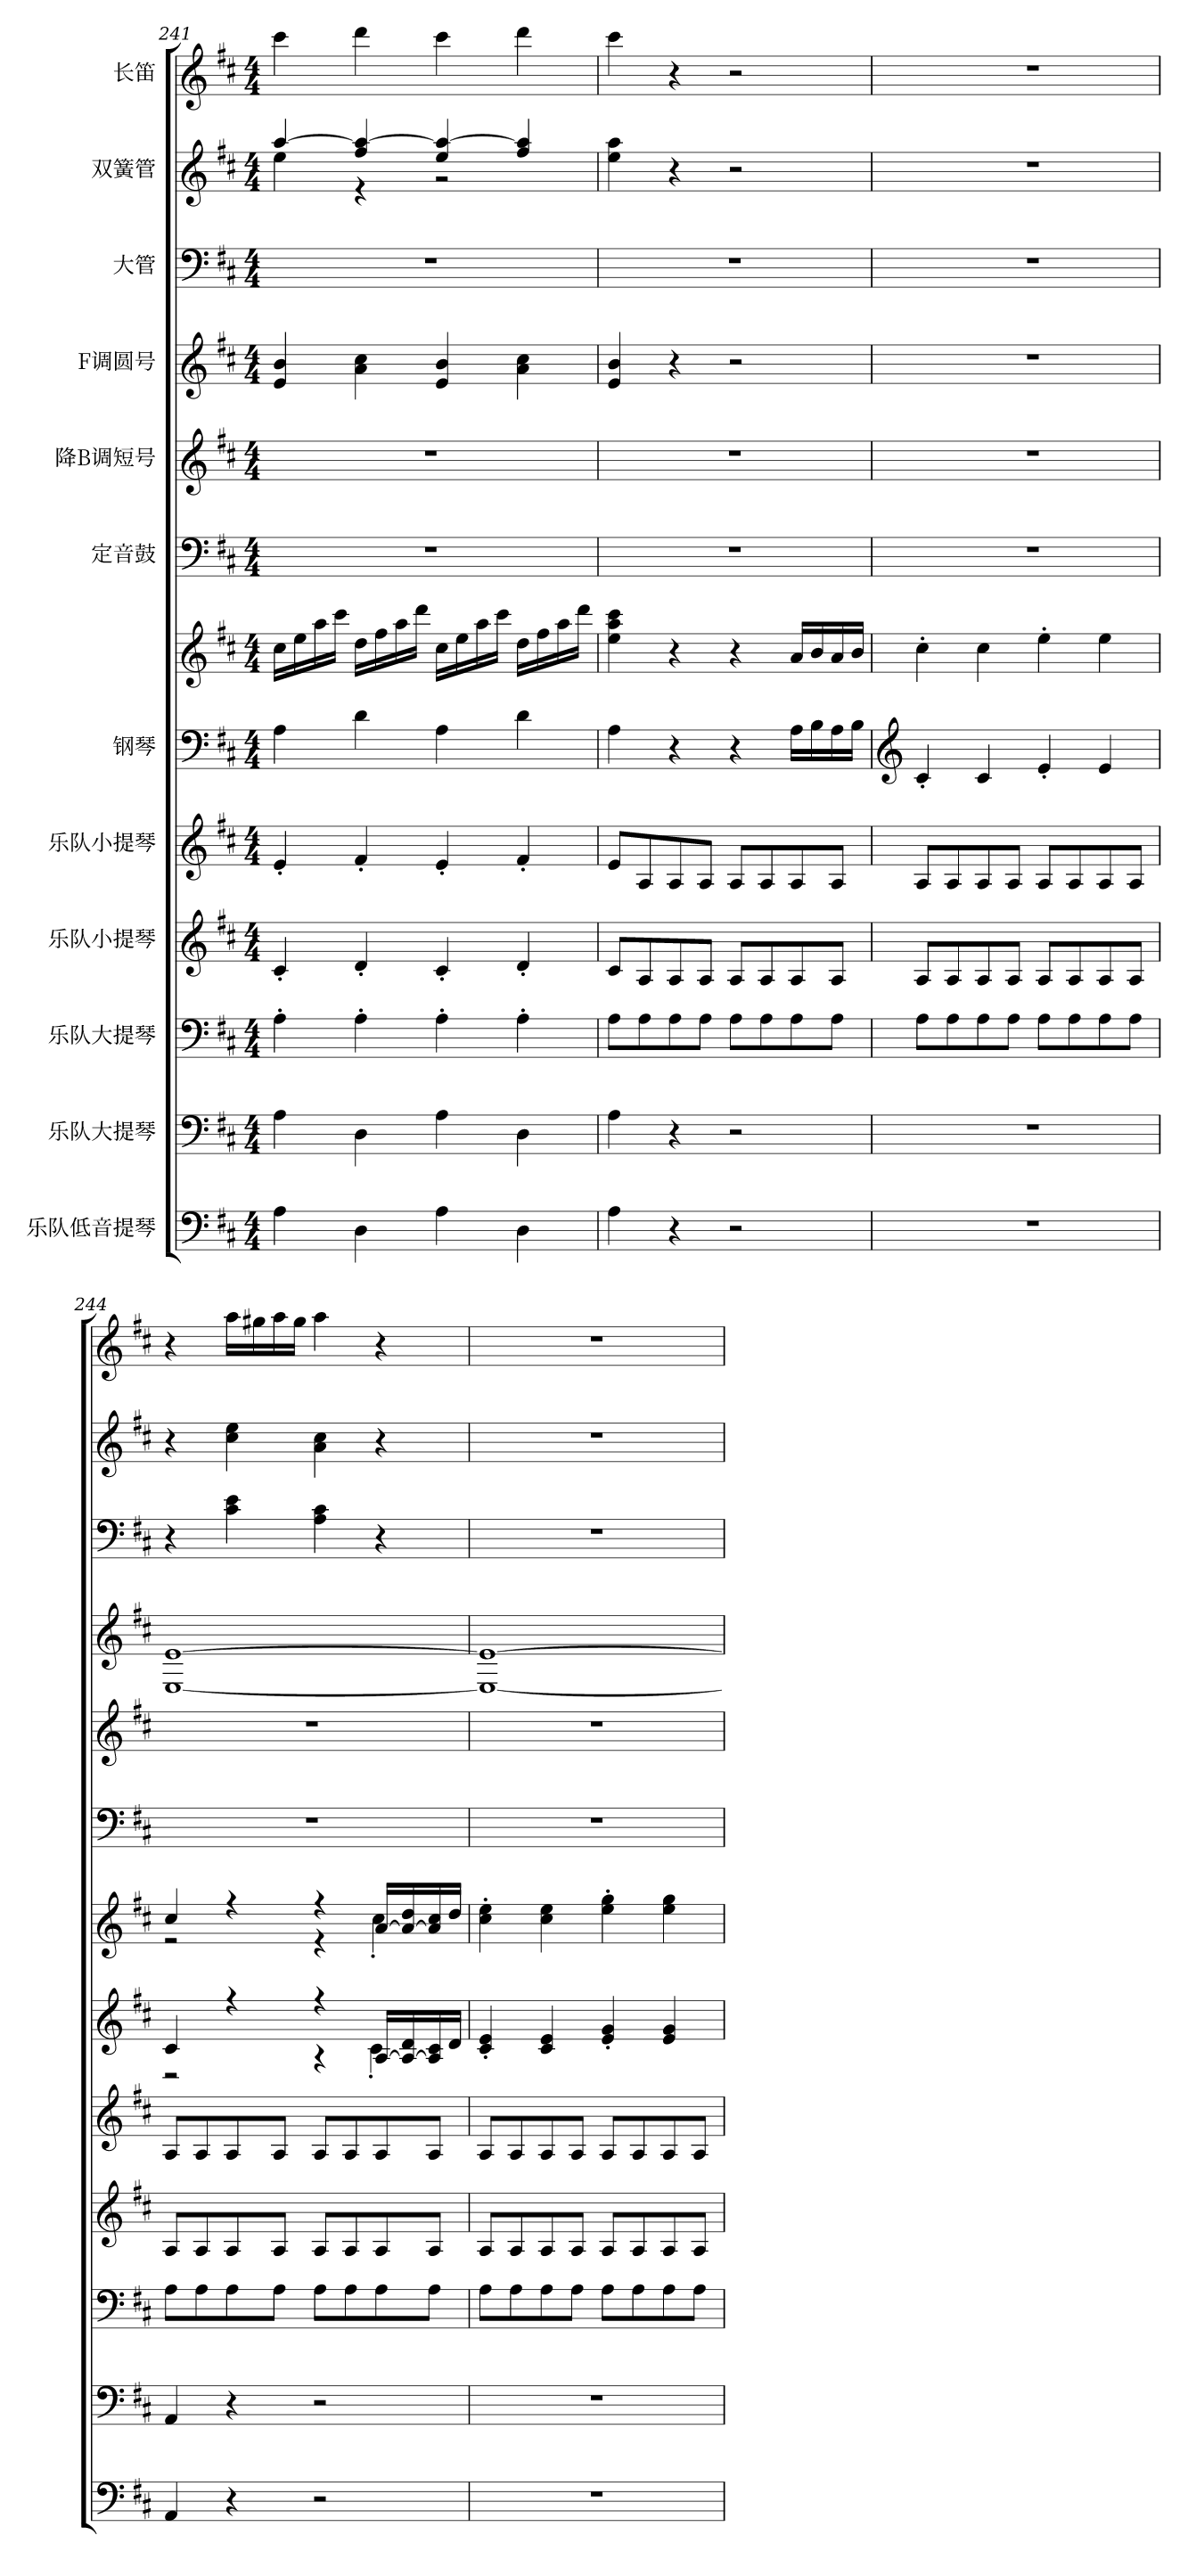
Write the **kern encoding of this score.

**kern	**kern	**kern	**kern	**kern	**kern	**kern	**kern	**kern	**kern	**kern	**kern	**kern
*part12	*part11	*part10	*part9	*part8	*part7	*part7	*part6	*part5	*part4	*part3	*part2	*part1
*staff13	*staff12	*staff11	*staff10	*staff9	*staff8	*staff7	*staff6	*staff5	*staff4	*staff3	*staff2	*staff1
*I"乐队低音提琴	*I"乐队大提琴	*I"乐队大提琴	*I"乐队小提琴	*I"乐队小提琴	*I"钢琴	*	*I"定音鼓	*I"降B调短号	*I"F调圆号	*I"大管	*I"双簧管	*I"长笛
!!LO:PB:g=z
*clefF4	*clefF4	*clefF4	*clefG2	*clefG2	*clefF4	*clefG2	*clefF4	*clefG2	*clefG2	*clefF4	*clefG2	*clefG2
*ITrd7c12	*	*	*	*	*	*	*	*ITrd1c2	*ITrd4c7	*	*	*
*k[f#c#]	*k[f#c#]	*k[f#c#]	*k[f#c#]	*k[f#c#]	*k[f#c#]	*k[f#c#]	*k[f#c#]	*k[]	*k[f#]	*k[f#c#]	*k[f#c#]	*k[f#c#]
*M4/4	*M4/4	*M4/4	*M4/4	*M4/4	*M4/4	*M4/4	*M4/4	*M4/4	*M4/4	*M4/4	*M4/4	*M4/4
=241	=241	=241	=241	=241	=241	=241	=241	=241	=241	=241	=241	=241
*	*	*	*	*	*	*	*	*	*	*	*^	*
4AA\	4A\	4A'\	4c#'/	4e'/	4A\	16cc#\LL	1r	1r	4A/ 4e/	1r	[4aa/	4ee\	4ccc#\
.	.	.	.	.	.	16ee\	.	.	.	.	.	.	.
.	.	.	.	.	.	16aa\	.	.	.	.	.	.	.
.	.	.	.	.	.	16ccc#\JJ	.	.	.	.	.	.	.
4DD\	4D\	4A'\	4d'/	4f#'/	4d\	16dd\LL	.	.	4d\ 4f#\	.	4ff#/ 4aa/_	4r	4ddd\
.	.	.	.	.	.	16ff#\	.	.	.	.	.	.	.
.	.	.	.	.	.	16aa\	.	.	.	.	.	.	.
.	.	.	.	.	.	16ddd\JJ	.	.	.	.	.	.	.
4AA\	4A\	4A'\	4c#'/	4e'/	4A\	16cc#\LL	.	.	4A/ 4e/	.	4ee/ 4aa/_	2r	4ccc#\
.	.	.	.	.	.	16ee\	.	.	.	.	.	.	.
.	.	.	.	.	.	16aa\	.	.	.	.	.	.	.
.	.	.	.	.	.	16ccc#\JJ	.	.	.	.	.	.	.
4DD\	4D\	4A'\	4d'/	4f#'/	4d\	16dd\LL	.	.	4d\ 4f#\	.	4ff#/ 4aa/]	.	4ddd\
.	.	.	.	.	.	16ff#\	.	.	.	.	.	.	.
.	.	.	.	.	.	16aa\	.	.	.	.	.	.	.
.	.	.	.	.	.	16ddd\JJ	.	.	.	.	.	.	.
*	*	*	*	*	*	*	*	*	*	*	*v	*v	*
=242	=242	=242	=242	=242	=242	=242	=242	=242	=242	=242	=242	=242
4AA\	4A\	8A\L	8c#/L	8e/L	4A\	4ee\ 4aa\ 4ccc#\	1r	1r	4A/ 4e/	1r	4ee\ 4aa\	4ccc#\
.	.	8A\	8A/	8A/	.	.	.	.	.	.	.	.
4r	4r	8A\	8A/	8A/	4r	4r	.	.	4r	.	4r	4r
.	.	8A\J	8A/J	8A/J	.	.	.	.	.	.	.	.
2r	2r	8A\L	8A/L	8A/L	4r	4r	.	.	2r	.	2r	2r
.	.	8A\	8A/	8A/	.	.	.	.	.	.	.	.
.	.	8A\	8A/	8A/	16A\LL	16a/LL	.	.	.	.	.	.
.	.	.	.	.	16B\	16b/	.	.	.	.	.	.
.	.	8A\J	8A/J	8A/J	16A\	16a/	.	.	.	.	.	.
.	.	.	.	.	16B\JJ	16b/JJ	.	.	.	.	.	.
!!LO:PB:g=z
=243	=243	=243	=243	=243	=243	=243	=243	=243	=243	=243	=243	=243
*	*	*	*	*	*clefG2	*	*	*	*	*	*	*
1r	1r	8A\L	8A/L	8A/L	4c#'/	4cc#'\	1r	1r	1r	1r	1r	1r
.	.	8A\	8A/	8A/	.	.	.	.	.	.	.	.
.	.	8A\	8A/	8A/	4c#/	4cc#\	.	.	.	.	.	.
.	.	8A\J	8A/J	8A/J	.	.	.	.	.	.	.	.
.	.	8A\L	8A/L	8A/L	4e'/	4ee'\	.	.	.	.	.	.
.	.	8A\	8A/	8A/	.	.	.	.	.	.	.	.
.	.	8A\	8A/	8A/	4e/	4ee\	.	.	.	.	.	.
.	.	8A\J	8A/J	8A/J	.	.	.	.	.	.	.	.
=244	=244	=244	=244	=244	=244	=244	=244	=244	=244	=244	=244	=244
*	*	*	*	*	*^	*^	*	*	*	*	*	*
4AAA/	4AA/	8A\L	8A/L	8A/L	4c#/	2r	4cc#/	2r	1r	1r	[1AA [1A	4r	4r	4r
.	.	8A\	8A/	8A/	.	.	.	.	.	.	.	.	.	.
4r	4r	8A\	8A/	8A/	4r	.	4r	.	.	.	.	4c#\ 4e\	4cc#\ 4ee\	16aa\LL
.	.	.	.	.	.	.	.	.	.	.	.	.	.	16gg#X\
.	.	8A\J	8A/J	8A/J	.	.	.	.	.	.	.	.	.	16aa\
.	.	.	.	.	.	.	.	.	.	.	.	.	.	16gg#\JJ
2r	2r	8A\L	8A/L	8A/L	4r	4r	4r	4r	.	.	.	4A\ 4c#\	4a\ 4cc#\	4aa\
.	.	8A\	8A/	8A/	.	.	.	.	.	.	.	.	.	.
.	.	8A\	8A/	8A/	[16A/LL	4c#'\	[16a/LL	4cc#'\	.	.	.	4r	4r	4r
.	.	.	.	.	16A/_ 16d/	.	16a/_ 16dd/	.	.	.	.	.	.	.
.	.	8A\J	8A/J	8A/J	16A/] 16c#/	.	16a/] 16cc#/	.	.	.	.	.	.	.
.	.	.	.	.	16d/JJ	.	16dd/JJ	.	.	.	.	.	.	.
*	*	*	*	*	*v	*v	*	*	*	*	*	*	*	*
*	*	*	*	*	*	*v	*v	*	*	*	*	*	*
=245	=245	=245	=245	=245	=245	=245	=245	=245	=245	=245	=245	=245
1r	1r	8A\L	8A/L	8A/L	4c#/' 4e/'	4cc#\' 4ee\'	1r	1r	1AA_ 1A_	1r	1r	1r
.	.	8A\	8A/	8A/	.	.	.	.	.	.	.	.
.	.	8A\	8A/	8A/	4c#/ 4e/	4cc#\ 4ee\	.	.	.	.	.	.
.	.	8A\J	8A/J	8A/J	.	.	.	.	.	.	.	.
.	.	8A\L	8A/L	8A/L	4e/' 4g/'	4ee\' 4gg\'	.	.	.	.	.	.
.	.	8A\	8A/	8A/	.	.	.	.	.	.	.	.
.	.	8A\	8A/	8A/	4e/ 4g/	4ee\ 4gg\	.	.	.	.	.	.
.	.	8A\J	8A/J	8A/J	.	.	.	.	.	.	.	.
=	=	=	=	=	=	=	=	=	=	=	=	=
*-	*-	*-	*-	*-	*-	*-	*-	*-	*-	*-	*-	*-
